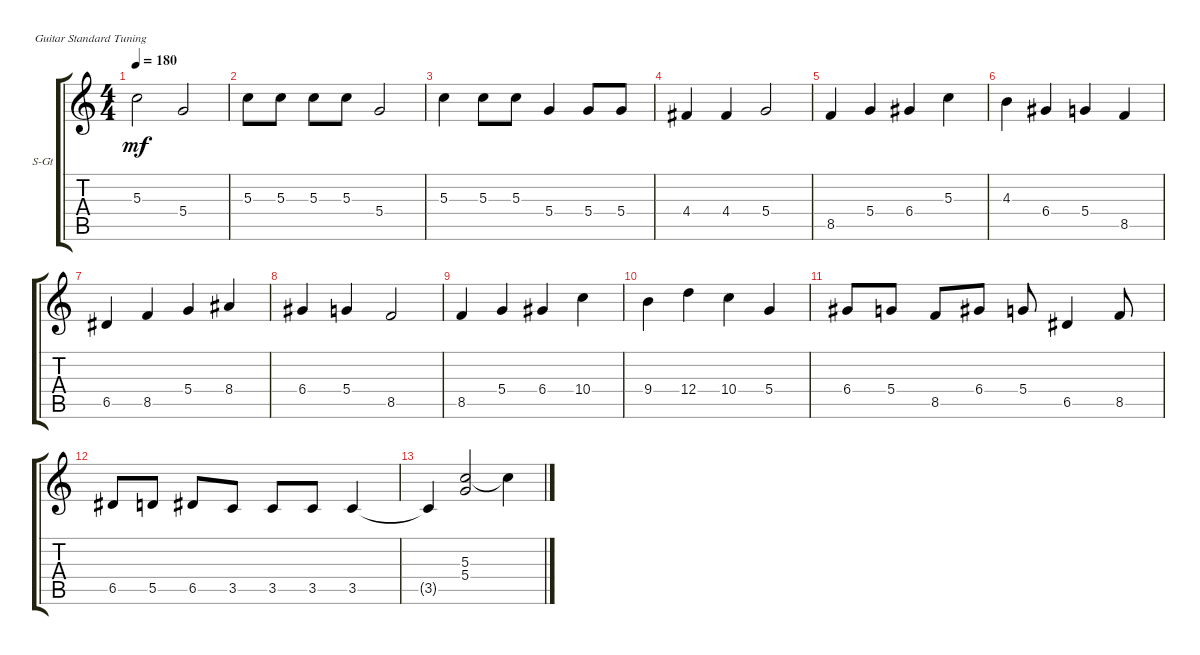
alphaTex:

\defaultSystemsLayout 4
\bracketExtendMode groupsimilarinstruments
\firstSystemTrackNameOrientation horizontal
\otherSystemsTrackNameOrientation horizontal
\track ("Steel Guitar" "S-Gt") {instrument acousticguitarsteel}
\staff {score tabs}
\tuning (E4 B3 G3 D3 A2 E2)
\ts (4 4)
\tempo 180
\clef g2
\ks c
5.3.2{dy mf instrument acousticguitarsteel} 5.4.2 |
5.3.8 5.3.8 5.3.8 5.3.8 5.4.2 |
5.3.4 5.3.8 5.3.8 5.4.4 5.4.8 5.4.8 |
4.4.4 4.4.4 5.4.2 |
8.5.4 5.4.4 6.4.4 5.3.4 |
4.3.4 6.4.4 5.4.4 8.5.4 |
6.5.4 8.5.4 5.4.4 8.4.4 |
6.4.4 5.4.4 8.5.2 |
8.5.4 5.4.4 6.4.4 10.4.4 |
9.4.4 12.4.4 10.4.4 5.4.4 |
6.4.8 5.4.8 8.5.8 6.4.8 5.4.8 6.5.4 8.5.8 |
6.5.8 5.5.8 6.5.8 3.5.8 3.5.8 3.5.8 3.5.4 |
3.5{t}.4 (5.3 5.4).2 5.3{t}.4
